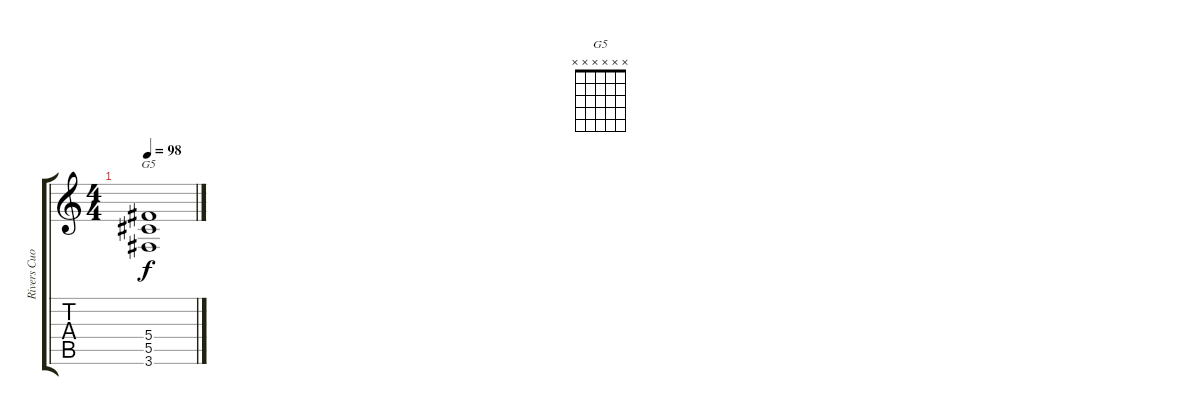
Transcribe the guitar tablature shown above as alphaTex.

\track ("Rivers Cuomo - Guitar" "Rivers Cuo") {instrument distortionguitar}
\staff {score tabs}
\tuning (Eb4 Bb3 Gb3 Db3 Ab2 Eb2) {hide}
\chord ("G5" x x x x x x)
\ts (4 4)
\tempo 98
\clef g2
\ks c
(5.4 5.5 3.6).1{ch "G5" dy f}
